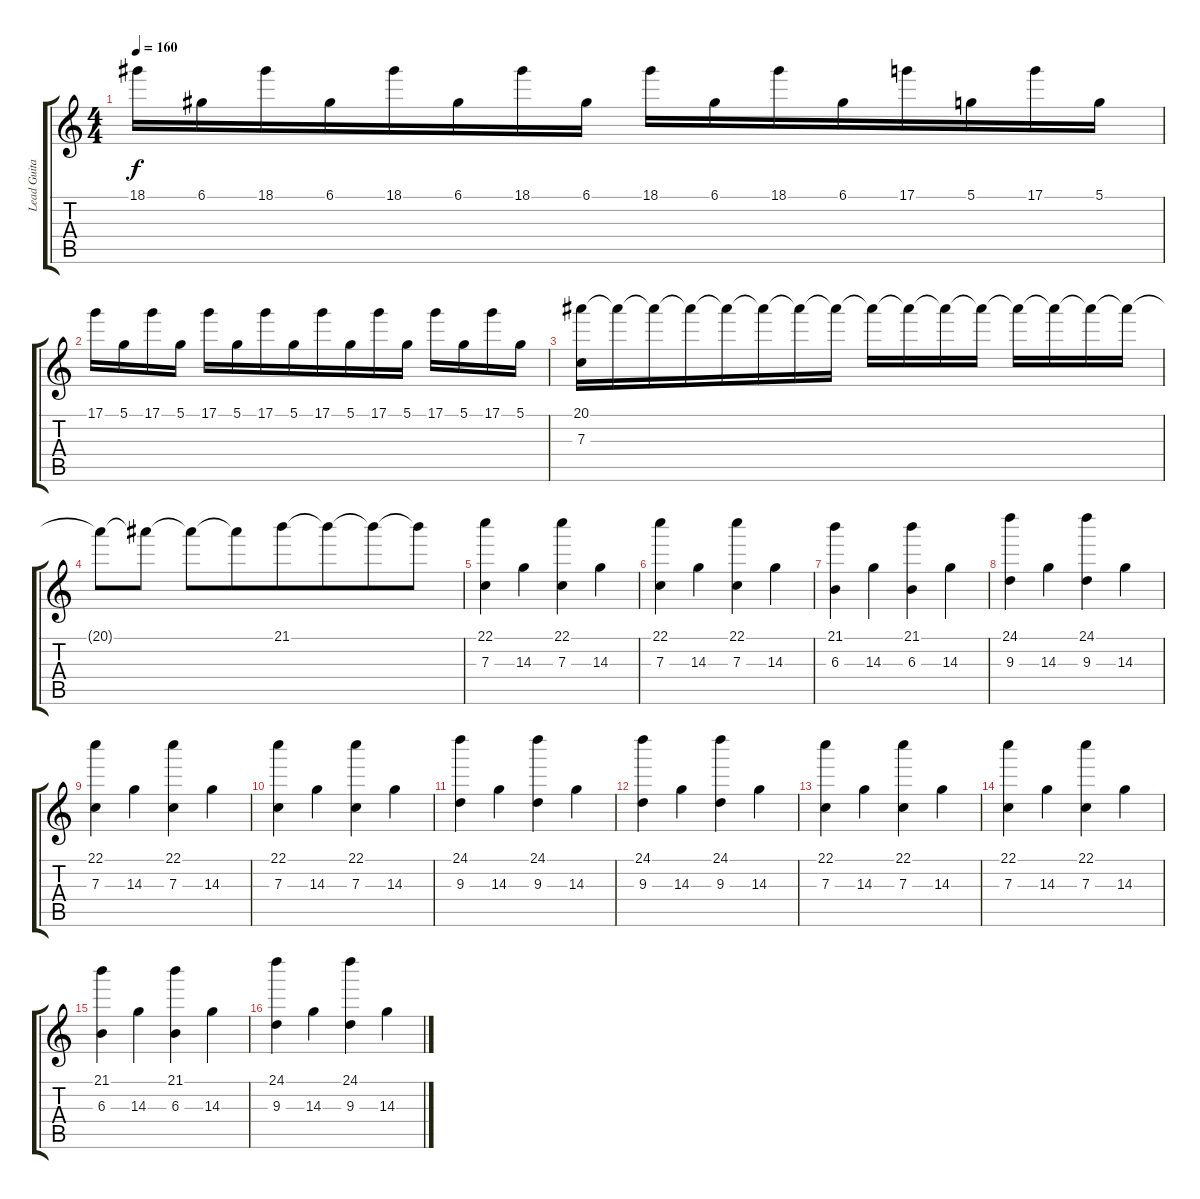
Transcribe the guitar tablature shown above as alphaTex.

\track ("Lead Guitar" "Lead Guita") {instrument overdrivenguitar}
\staff {score tabs}
\tuning (D4 A3 F3 C3 G2 C2) {hide}
\ts (4 4)
\tempo 160
\clef g2
\ks c
18.1.16{dy f} 6.1.16 18.1.16 6.1.16{beam merge} 18.1.16 6.1.16 18.1.16{beam merge} 6.1.16 18.1.16{beam merge} 6.1.16 18.1.16{beam merge} 6.1.16{beam merge} 17.1.16 5.1.16 17.1.16 5.1.16 |
17.1.16 5.1.16{beam merge} 17.1.16 5.1.16 17.1.16 5.1.16 17.1.16{beam merge} 5.1.16{beam merge} 17.1.16{beam merge} 5.1.16 17.1.16 5.1.16 17.1.16 5.1.16 17.1.16 5.1.16 |
(20.1 7.3).16 20.1{t}.16 20.1{t}.16{beam merge} 20.1{t}.16{beam merge} 20.1{t}.16 20.1{t}.16{beam merge} 20.1{t}.16{beam merge} 20.1{t}.16 20.1{t}.16 20.1{t}.16 20.1{t}.16{beam merge} 20.1{t}.16 20.1{t}.16 20.1{t}.16 20.1{t}.16{beam merge} 20.1{t}.16 |
20.1{t}.8 20.1{t}.8 20.1{t}.8 20.1{t}.8{beam merge} 21.1.8 21.1{t}.8{beam merge} 21.1{t}.8{beam merge} 21.1{t}.8 |
(22.1 7.3).4 14.3.4 (22.1 7.3).4 14.3.4 |
(22.1 7.3).4 14.3.4 (22.1 7.3).4{beam merge} 14.3.4 |
(21.1 6.3).4 14.3.4{beam merge} (21.1 6.3).4{beam merge} 14.3.4 |
(24.1 9.3).4 14.3.4 (24.1 9.3).4 14.3.4 |
(22.1 7.3).4 14.3.4 (22.1 7.3).4 14.3.4 |
(22.1 7.3).4 14.3.4 (22.1 7.3).4 14.3.4 |
(24.1 9.3).4 14.3.4 (24.1 9.3).4 14.3.4 |
(24.1 9.3).4 14.3.4 (24.1 9.3).4 14.3.4 |
(22.1 7.3).4 14.3.4 (22.1 7.3).4 14.3.4 |
(22.1 7.3).4 14.3.4 (22.1 7.3).4 14.3.4 |
(21.1 6.3).4 14.3.4{beam merge} (21.1 6.3).4{beam merge} 14.3.4 |
(24.1 9.3).4 14.3.4 (24.1 9.3).4 14.3.4
